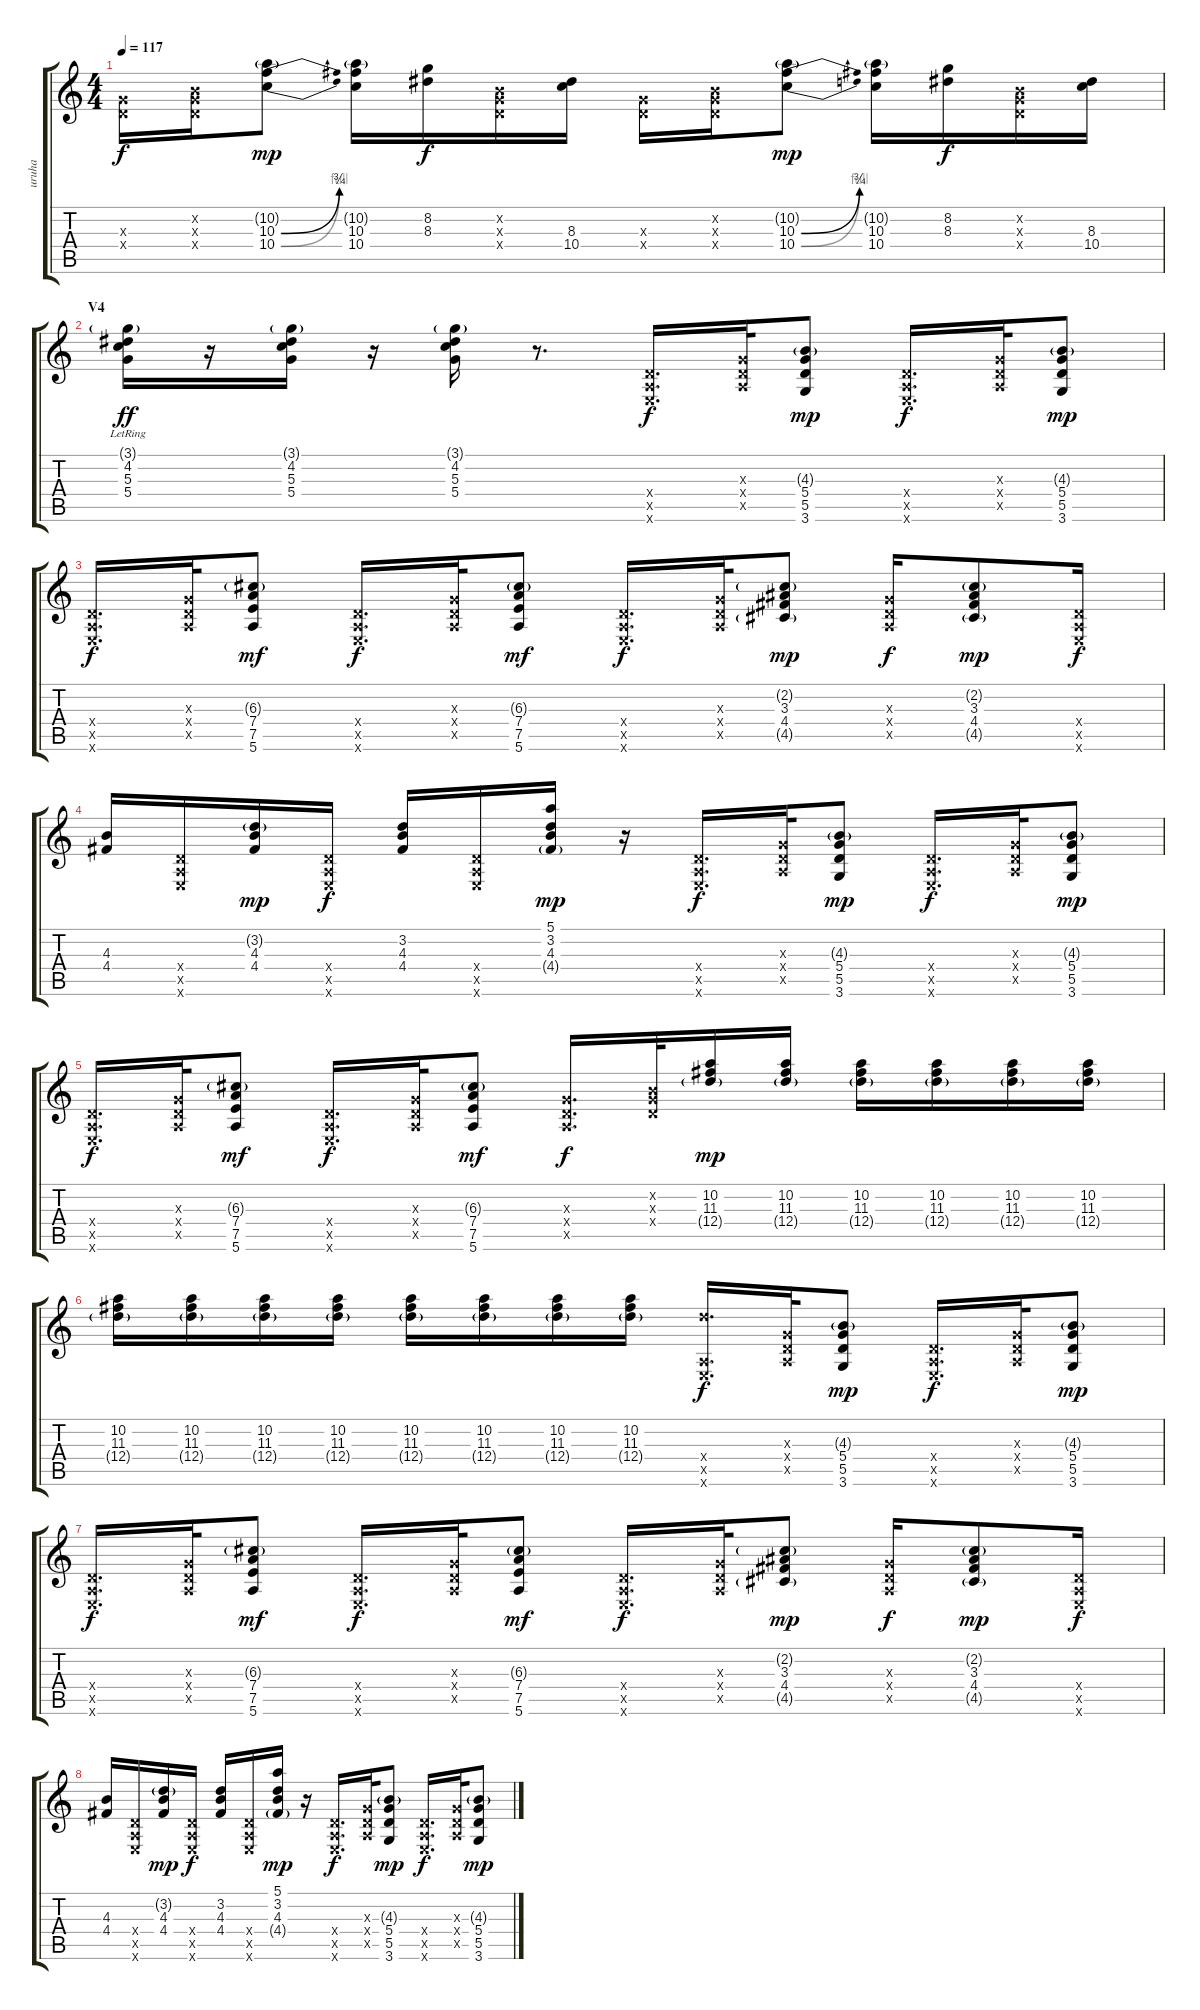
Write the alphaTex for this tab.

\track ("uruha" "uruha") {instrument distortionguitar}
\staff {score tabs}
\tuning (E4 B3 G3 D3 A2 E2) {hide}
\ts (4 4)
\tempo 117
\clef g2
\ks c
(0.3{x} 0.4{x}).16{dy f} (0.2{x} 0.3{x} 0.4{x}).16 (10.2{g} 10.3{be (bend 0 0 60 3)} 10.4{be (bend 0 0 60 4)}).8{dy mp} (10.2{g} 10.3 10.4).16 (8.2 8.3).16{dy f} (0.2{x} 0.3{x} 0.4{x}).16 (8.3 10.4).16 (0.3{x} 0.4{x}).16 (0.2{x} 0.3{x} 0.4{x}).16 (10.2{g} 10.3{be (bend 0 0 60 3)} 10.4{be (bend 0 0 60 4)}).8{dy mp} (10.2{g} 10.3 10.4).16 (8.2 8.3).16{dy f} (0.2{x} 0.3{x} 0.4{x}).16 (8.3 10.4).16 |
\section ("" "V4")
(3.1{g} 4.2 5.3 5.4{lr}).16{dy ff volume 9 balance 12 instrument overdrivenguitar} r.16 (3.1{g} 4.2 5.3 5.4).16 r.16 (3.1{g} 4.2 5.3 5.4).16 r.8{d} (0.4{x} 0.5{x} 0.6{x}).16{d dy f volume 10 balance 12} (0.3{x} 0.4{x} 0.5{x}).32 (4.3{g} 5.4 5.5 3.6).8{dy mp} (0.4{x} 0.5{x} 0.6{x}).16{d dy f} (0.3{x} 0.4{x} 0.5{x}).32 (4.3{g} 5.4 5.5 3.6).8{dy mp} |
(0.4{x} 0.5{x} 0.6{x}).16{d dy f} (0.3{x} 0.4{x} 0.5{x}).32 (6.3{g} 7.4 7.5 5.6).8{dy mf} (0.4{x} 0.5{x} 0.6{x}).16{d dy f} (0.3{x} 0.4{x} 0.5{x}).32 (6.3{g} 7.4 7.5 5.6).8{dy mf} (0.4{x} 0.5{x} 0.6{x}).16{d dy f} (0.3{x} 0.4{x} 0.5{x}).32 (2.2{g} 3.3 4.4 4.5{g}).8{dy mp} (0.3{x} 0.4{x} 0.5{x}).16{dy f} (2.2{g} 3.3 4.4 4.5{g}).8{dy mp} (0.4{x} 0.5{x} 0.6{x}).16{dy f} |
(4.3 4.4).16 (0.4{x} 0.5{x} 0.6{x}).16 (3.2{g} 4.3 4.4).16{dy mp} (0.4{x} 0.5{x} 0.6{x}).16{dy f} (3.2 4.3 4.4).16 (0.4{x} 0.5{x} 0.6{x}).16 (5.1 3.2 4.3 4.4{g}).16{dy mp} r.16 (0.4{x} 0.5{x} 0.6{x}).16{d dy f} (0.3{x} 0.4{x} 0.5{x}).32 (4.3{g} 5.4 5.5 3.6).8{dy mp} (0.4{x} 0.5{x} 0.6{x}).16{d dy f} (0.3{x} 0.4{x} 0.5{x}).32 (4.3{g} 5.4 5.5 3.6).8{dy mp} |
(0.4{x} 0.5{x} 0.6{x}).16{d dy f} (0.3{x} 0.4{x} 0.5{x}).32 (6.3{g} 7.4 7.5 5.6).8{dy mf} (0.4{x} 0.5{x} 0.6{x}).16{d dy f} (0.3{x} 0.4{x} 0.5{x}).32 (6.3{g} 7.4 7.5 5.6).8{dy mf} (0.3{x} 0.4{x} 0.5{x}).16{d dy f} (0.2{x} 0.3{x} 0.4{x}).32 (10.2 11.3 12.4{g}).16{dy mp} (10.2 11.3 12.4{g}).16 (10.2 11.3 12.4{g}).16 (10.2 11.3 12.4{g}).16 (10.2 11.3 12.4{g}).16 (10.2 11.3 12.4{g}).16 |
(10.2 11.3 12.4{g}).16 (10.2 11.3 12.4{g}).16 (10.2 11.3 12.4{g}).16 (10.2 11.3 12.4{g}).16 (10.2 11.3 12.4{g}).16 (10.2 11.3 12.4{g}).16 (10.2 11.3 12.4{g}).16 (10.2 11.3 12.4{g}).16 (12.4{x} 0.5{x} 0.6{x}).16{d dy f} (0.3{x} 0.4{x} 0.5{x}).32 (4.3{g} 5.4 5.5 3.6).8{dy mp} (0.4{x} 0.5{x} 0.6{x}).16{d dy f} (0.3{x} 0.4{x} 0.5{x}).32 (4.3{g} 5.4 5.5 3.6).8{dy mp} |
(0.4{x} 0.5{x} 0.6{x}).16{d dy f} (0.3{x} 0.4{x} 0.5{x}).32 (6.3{g} 7.4 7.5 5.6).8{dy mf} (0.4{x} 0.5{x} 0.6{x}).16{d dy f} (0.3{x} 0.4{x} 0.5{x}).32 (6.3{g} 7.4 7.5 5.6).8{dy mf} (0.4{x} 0.5{x} 0.6{x}).16{d dy f} (0.3{x} 0.4{x} 0.5{x}).32 (2.2{g} 3.3 4.4 4.5{g}).8{dy mp} (0.3{x} 0.4{x} 0.5{x}).16{dy f} (2.2{g} 3.3 4.4 4.5{g}).8{dy mp} (0.4{x} 0.5{x} 0.6{x}).16{dy f} |
(4.3 4.4).16 (0.4{x} 0.5{x} 0.6{x}).16 (3.2{g} 4.3 4.4).16{dy mp} (0.4{x} 0.5{x} 0.6{x}).16{dy f} (3.2 4.3 4.4).16 (0.4{x} 0.5{x} 0.6{x}).16 (5.1 3.2 4.3 4.4{g}).16{dy mp} r.16 (0.4{x} 0.5{x} 0.6{x}).16{d dy f} (0.3{x} 0.4{x} 0.5{x}).32 (4.3{g} 5.4 5.5 3.6).8{dy mp} (0.4{x} 0.5{x} 0.6{x}).16{d dy f} (0.3{x} 0.4{x} 0.5{x}).32 (4.3{g} 5.4 5.5 3.6).8{dy mp}
